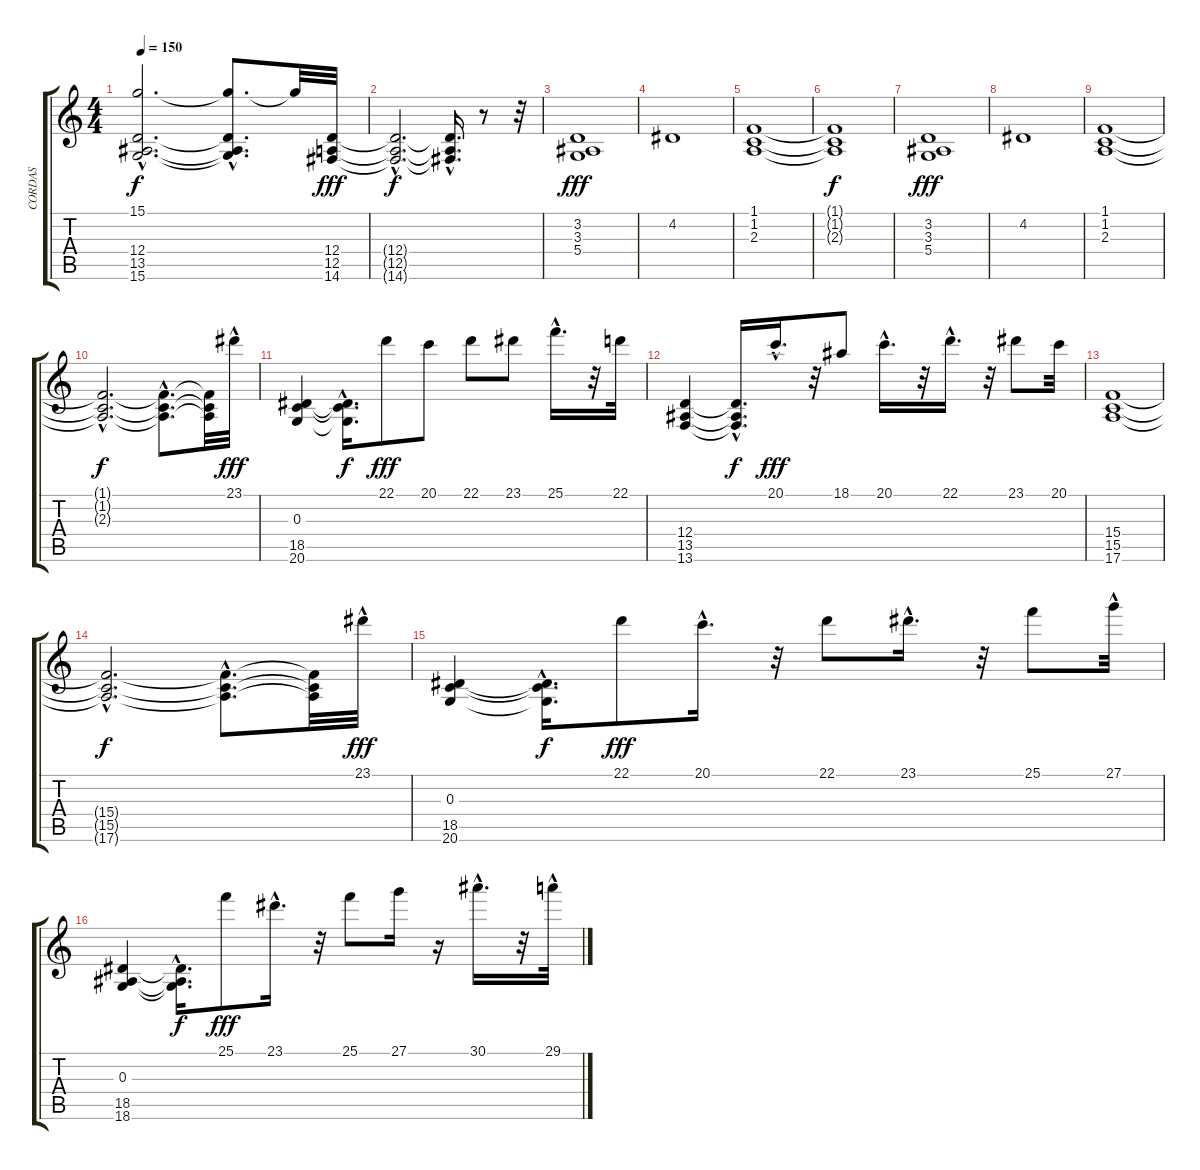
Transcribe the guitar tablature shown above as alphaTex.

\track ("CORDAS" "CORDAS") {instrument stringensemble1}
\staff {score tabs}
\tuning (E4 B3 G3 D3 A2 E2) {hide}
\ts (4 4)
\tempo 150
\clef g2
\ks c
(15.1{hac t} 12.4{hac t} 13.5{hac t} 15.6{hac t}).2{d dy f} (15.1{hac t} 12.4{hac t} 13.5{hac t} 15.6{hac t}).8{d} 15.1{t}.32 (12.4 12.5 14.6).32{dy fff} |
(12.4{hac t} 12.5{hac t} 14.6{hac t}).2{d dy f} (12.4{hac t} 12.5{hac t} 14.6{hac t}).16{d} r.8 r.32 |
(3.2 3.3 5.4).1{dy fff} |
4.2.1 |
(1.1 1.2 2.3).1 |
(1.1{t} 1.2{t} 2.3{t}).1{dy f} |
(3.2 3.3 5.4).1{dy fff} |
4.2.1 |
(1.1 1.2 2.3).1 |
(1.1{hac t} 1.2{hac t} 2.3{hac t}).2{d dy f} (1.1{hac t} 1.2{hac t} 2.3{hac t}).8{d} (1.1{t} 1.2{t} 2.3{t}).32 23.1{hac}.32{dy fff} |
(0.3 18.5 20.6).4 (0.3{hac t} 18.5{hac t} 20.6{hac t}).16{d dy f} 22.1.8{dy fff} 20.1.8 22.1.8 23.1.8 25.1{hac}.16{d} r.32 22.1.32 |
(12.4 13.5 13.6).4 (12.4{hac t} 13.5{hac t} 13.6{hac t}).16{d dy f} 20.1{hac}.16{d dy fff} r.32 18.1.8 20.1{hac}.16{d} r.32 22.1{hac}.16{d} r.32 23.1.8 20.1.32 |
(15.4 15.5 17.6).1 |
(15.4{hac t} 15.5{hac t} 17.6{hac t}).2{d dy f} (15.4{hac t} 15.5{hac t} 17.6{hac t}).8{d} (15.4{t} 15.5{t} 17.6{t}).32 23.1{hac}.32{dy fff} |
(0.3 18.5 20.6).4 (0.3{hac t} 18.5{hac t} 20.6{hac t}).16{d dy f} 22.1.8{dy fff} 20.1{hac}.16{d} r.32 22.1.8 23.1{hac}.16{d} r.32 25.1.8 27.1{hac}.32 |
(0.3 18.5 18.6).4 (0.3{hac t} 18.5{hac t} 18.6{hac t}).16{d dy f} 25.1.8{dy fff} 23.1{hac}.16{d} r.32 25.1.8 27.1.16 r.16 30.1{hac}.16{d} r.32 29.1{hac}.32
